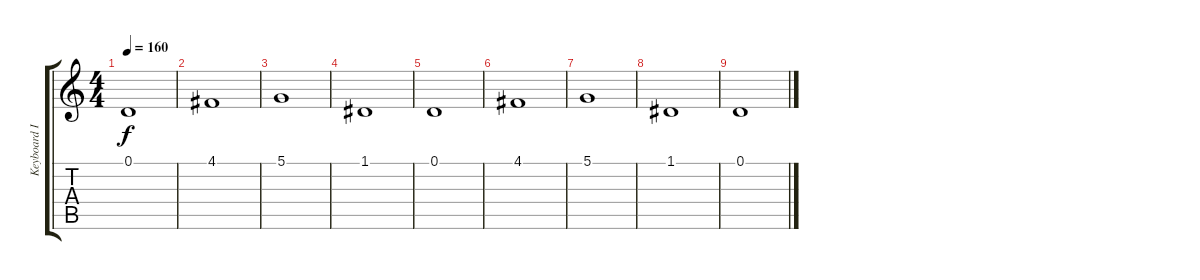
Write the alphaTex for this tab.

\track ("Keyboard I" "Keyboard I") {instrument stringensemble1}
\staff {score tabs}
\tuning (D4 A3 F3 C3 G2 D2) {hide}
\ts (4 4)
\tempo 160
\clef g2
\ks c
0.1.1{dy f} |
4.1.1 |
5.1.1 |
1.1.1 |
0.1.1 |
4.1.1{volume 3} |
5.1.1 |
1.1.1 |
0.1.1
